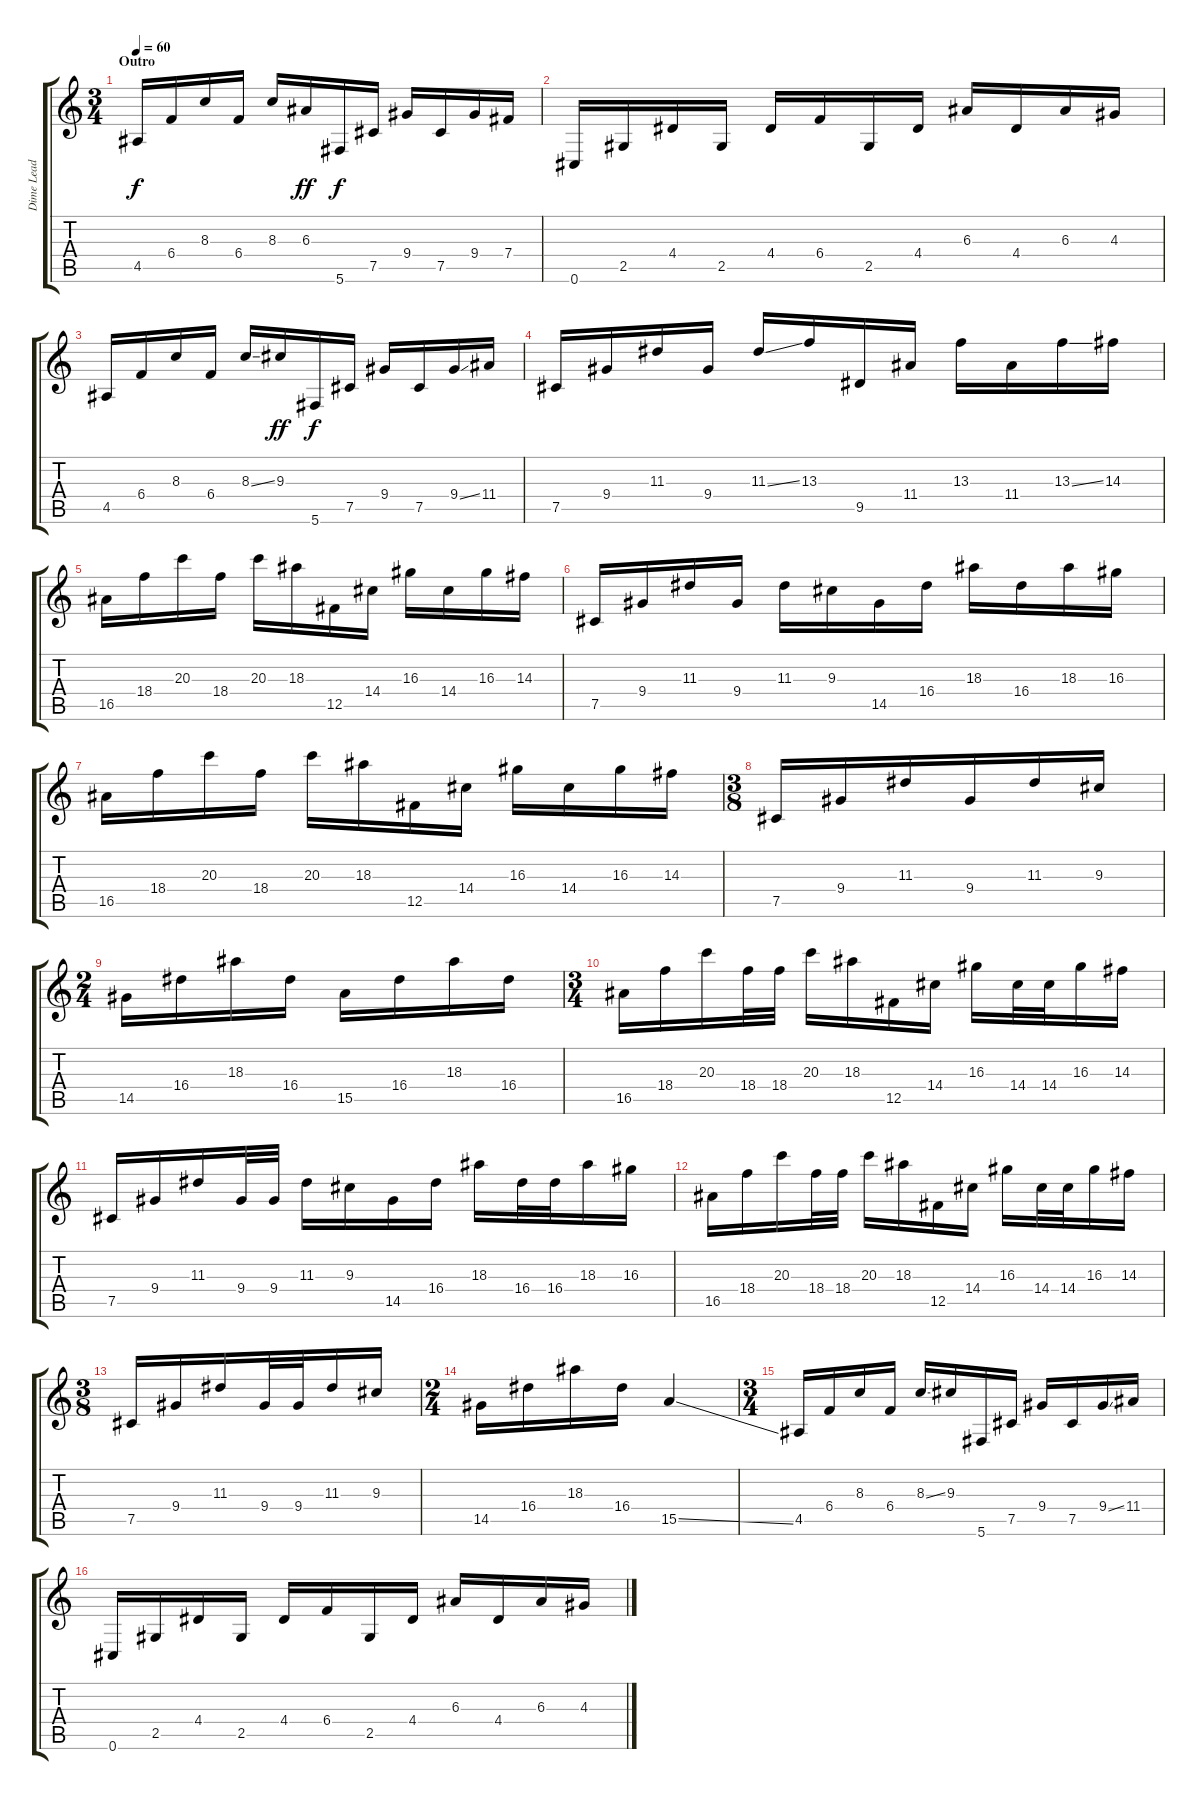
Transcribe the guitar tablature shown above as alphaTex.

\track ("Dime Lead Guitar" "Dime Lead ") {instrument overdrivenguitar}
\staff {score tabs}
\tuning (Db4 Ab3 E3 B2 Gb2 Db2) {hide}
\ts (3 4)
\section ("" "Outro")
\tempo 60
\clef g2
\ks c
4.5.16{dy f} 6.4.16 8.3.16 6.4.16 8.3.16 6.3.16{dy ff} 5.6.16{dy f} 7.5.16 9.4.16 7.5.16 9.4.16 7.4.16 |
0.6.16 2.5.16 4.4.16 2.5.16 4.4.16 6.4.16 2.5.16 4.4.16 6.3.16 4.4.16 6.3.16 4.3.16 |
4.5.16 6.4.16 8.3.16 6.4.16 8.3{ss}.16 9.3.16{dy ff} 5.6.16{dy f} 7.5.16 9.4.16 7.5.16 9.4{ss}.16 11.4.16 |
7.5.16 9.4.16 11.3.16 9.4.16 11.3{ss}.16 13.3.16 9.5.16 11.4.16 13.3.16 11.4.16 13.3{ss}.16 14.3.16 |
16.5.16 18.4.16 20.3.16 18.4.16 20.3.16 18.3.16 12.5.16 14.4.16 16.3.16 14.4.16 16.3.16 14.3.16 |
7.5.16 9.4.16 11.3.16 9.4.16 11.3.16 9.3.16 14.5.16 16.4.16 18.3.16 16.4.16 18.3.16 16.3.16 |
16.5.16 18.4.16 20.3.16 18.4.16 20.3.16 18.3.16 12.5.16 14.4.16 16.3.16 14.4.16 16.3.16 14.3.16 |
\ts (3 8)
7.5.16 9.4.16 11.3.16 9.4.16 11.3.16 9.3.16 |
\ts (2 4)
14.5.16 16.4.16 18.3.16 16.4.16 15.5.16 16.4.16 18.3.16 16.4.16 |
\ts (3 4)
16.5.16 18.4.16 20.3.16 18.4.32 18.4.32 20.3.16 18.3.16 12.5.16 14.4.16 16.3.16 14.4.32 14.4.32 16.3.16 14.3.16 |
7.5.16 9.4.16 11.3.16 9.4.32 9.4.32 11.3.16 9.3.16 14.5.16 16.4.16 18.3.16 16.4.32 16.4.32 18.3.16 16.3.16 |
16.5.16 18.4.16 20.3.16 18.4.32 18.4.32 20.3.16 18.3.16 12.5.16 14.4.16 16.3.16 14.4.32 14.4.32 16.3.16 14.3.16 |
\ts (3 8)
7.5.16 9.4.16 11.3.16 9.4.32 9.4.32 11.3.16 9.3.16 |
\ts (2 4)
14.5.16 16.4.16 18.3.16 16.4.16 15.5{ss}.4 |
\ts (3 4)
4.5.16 6.4.16 8.3.16 6.4.16 8.3{ss}.16 9.3.16 5.6.16 7.5.16 9.4.16 7.5.16 9.4{ss}.16 11.4.16 |
0.6.16 2.5.16 4.4.16 2.5.16 4.4.16 6.4.16 2.5.16 4.4.16 6.3.16 4.4.16 6.3.16 4.3.16
